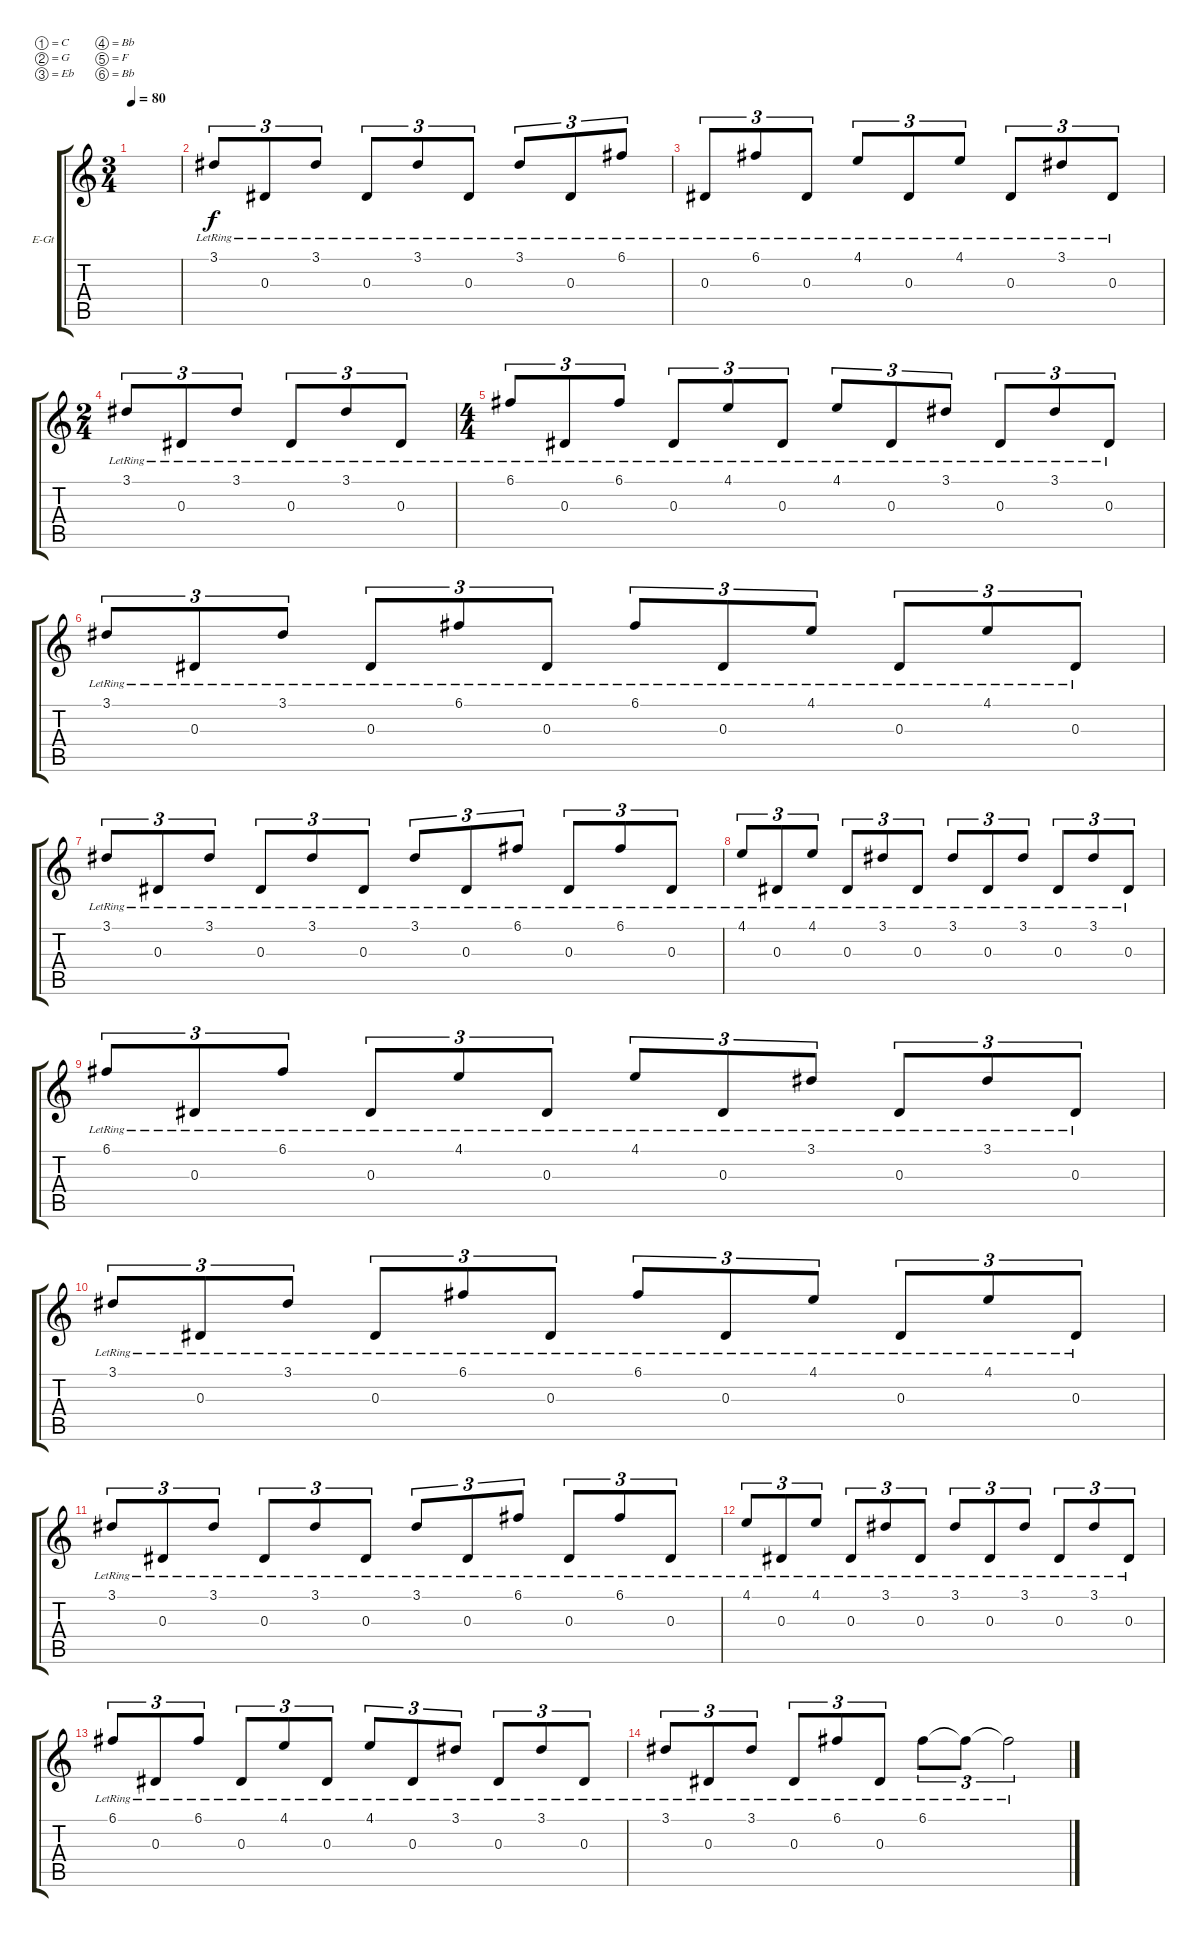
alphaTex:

\bracketExtendMode groupsimilarinstruments
\firstSystemTrackNameOrientation horizontal
\otherSystemsTrackNameOrientation horizontal
\track ("Clean Guitar" "E-Gt") {instrument electricguitarclean}
\staff {score tabs}
\tuning (C4 G3 Eb3 Bb2 F2 Bb1)
\ts (3 4)
\tempo 80
\clef g2
\scale
0.487395
\ks c
|
\scale
0.256303 3.1{lr}.8{tu (3 2)} 0.3{lr}.8{tu (3 2)} 3.1{lr}.8{tu (3 2)} 0.3{lr}.8{tu (3 2)} 3.1{lr}.8{tu (3 2)} 0.3{lr}.8{tu (3 2)} 3.1{lr}.8{tu (3 2)} 0.3{lr}.8{tu (3 2)} 6.1{lr}.8{tu (3 2)} |
\scale
0.256303 0.3{lr}.8{tu (3 2)} 6.1{lr}.8{tu (3 2)} 0.3{lr}.8{tu (3 2)} 4.1{lr}.8{tu (3 2)} 0.3{lr}.8{tu (3 2)} 4.1{lr}.8{tu (3 2)} 0.3{lr}.8{tu (3 2)} 3.1{lr}.8{tu (3 2)} 0.3{lr}.8{tu (3 2)} |
\ts (2 4)
\scale
0.256303 3.1{lr}.8{tu (3 2)} 0.3{lr}.8{tu (3 2)} 3.1{lr}.8{tu (3 2)} 0.3{lr}.8{tu (3 2)} 3.1{lr}.8{tu (3 2)} 0.3{lr}.8{tu (3 2)} |
\ts (4 4)
\scale
0.487395 6.1{lr}.8{tu (3 2)} 0.3{lr}.8{tu (3 2)} 6.1{lr}.8{tu (3 2)} 0.3{lr}.8{tu (3 2)} 4.1{lr}.8{tu (3 2)} 0.3{lr}.8{tu (3 2)} 4.1{lr}.8{tu (3 2)} 0.3{lr}.8{tu (3 2)} 3.1{lr}.8{tu (3 2)} 0.3{lr}.8{tu (3 2)} 3.1{lr}.8{tu (3 2)} 0.3{lr}.8{tu (3 2)} |
\scale
0.333333 3.1{lr}.8{tu (3 2)} 0.3{lr}.8{tu (3 2)} 3.1{lr}.8{tu (3 2)} 0.3{lr}.8{tu (3 2)} 6.1{lr}.8{tu (3 2)} 0.3{lr}.8{tu (3 2)} 6.1{lr}.8{tu (3 2)} 0.3{lr}.8{tu (3 2)} 4.1{lr}.8{tu (3 2)} 0.3{lr}.8{tu (3 2)} 4.1{lr}.8{tu (3 2)} 0.3{lr}.8{tu (3 2)} |
\scale
0.333333 3.1{lr}.8{tu (3 2)} 0.3{lr}.8{tu (3 2)} 3.1{lr}.8{tu (3 2)} 0.3{lr}.8{tu (3 2)} 3.1{lr}.8{tu (3 2)} 0.3{lr}.8{tu (3 2)} 3.1{lr}.8{tu (3 2)} 0.3{lr}.8{tu (3 2)} 6.1{lr}.8{tu (3 2)} 0.3{lr}.8{tu (3 2)} 6.1{lr}.8{tu (3 2)} 0.3{lr}.8{tu (3 2)} |
\scale
0.333333 4.1{lr}.8{tu (3 2)} 0.3{lr}.8{tu (3 2)} 4.1{lr}.8{tu (3 2)} 0.3{lr}.8{tu (3 2)} 3.1{lr}.8{tu (3 2)} 0.3{lr}.8{tu (3 2)} 3.1{lr}.8{tu (3 2)} 0.3{lr}.8{tu (3 2)} 3.1{lr}.8{tu (3 2)} 0.3{lr}.8{tu (3 2)} 3.1{lr}.8{tu (3 2)} 0.3{lr}.8{tu (3 2)} |
\scale
0.333333 6.1{lr}.8{tu (3 2)} 0.3{lr}.8{tu (3 2)} 6.1{lr}.8{tu (3 2)} 0.3{lr}.8{tu (3 2)} 4.1{lr}.8{tu (3 2)} 0.3{lr}.8{tu (3 2)} 4.1{lr}.8{tu (3 2)} 0.3{lr}.8{tu (3 2)} 3.1{lr}.8{tu (3 2)} 0.3{lr}.8{tu (3 2)} 3.1{lr}.8{tu (3 2)} 0.3{lr}.8{tu (3 2)} |
\scale
0.333333 3.1{lr}.8{tu (3 2)} 0.3{lr}.8{tu (3 2)} 3.1{lr}.8{tu (3 2)} 0.3{lr}.8{tu (3 2)} 6.1{lr}.8{tu (3 2)} 0.3{lr}.8{tu (3 2)} 6.1{lr}.8{tu (3 2)} 0.3{lr}.8{tu (3 2)} 4.1{lr}.8{tu (3 2)} 0.3{lr}.8{tu (3 2)} 4.1{lr}.8{tu (3 2)} 0.3{lr}.8{tu (3 2)} |
\scale
0.333333 3.1{lr}.8{tu (3 2)} 0.3{lr}.8{tu (3 2)} 3.1{lr}.8{tu (3 2)} 0.3{lr}.8{tu (3 2)} 3.1{lr}.8{tu (3 2)} 0.3{lr}.8{tu (3 2)} 3.1{lr}.8{tu (3 2)} 0.3{lr}.8{tu (3 2)} 6.1{lr}.8{tu (3 2)} 0.3{lr}.8{tu (3 2)} 6.1{lr}.8{tu (3 2)} 0.3{lr}.8{tu (3 2)} |
\scale
0.333333 4.1{lr}.8{tu (3 2)} 0.3{lr}.8{tu (3 2)} 4.1{lr}.8{tu (3 2)} 0.3{lr}.8{tu (3 2)} 3.1{lr}.8{tu (3 2)} 0.3{lr}.8{tu (3 2)} 3.1{lr}.8{tu (3 2)} 0.3{lr}.8{tu (3 2)} 3.1{lr}.8{tu (3 2)} 0.3{lr}.8{tu (3 2)} 3.1{lr}.8{tu (3 2)} 0.3{lr}.8{tu (3 2)} |
\scale
0.333333 6.1{lr}.8{tu (3 2)} 0.3{lr}.8{tu (3 2)} 6.1{lr}.8{tu (3 2)} 0.3{lr}.8{tu (3 2)} 4.1{lr}.8{tu (3 2)} 0.3{lr}.8{tu (3 2)} 4.1{lr}.8{tu (3 2)} 0.3{lr}.8{tu (3 2)} 3.1{lr}.8{tu (3 2)} 0.3{lr}.8{tu (3 2)} 3.1{lr}.8{tu (3 2)} 0.3{lr}.8{tu (3 2)} |
\scale
0.333333 3.1{lr}.8{tu (3 2)} 0.3{lr}.8{tu (3 2)} 3.1{lr}.8{tu (3 2)} 0.3{lr}.8{tu (3 2)} 6.1{lr}.8{tu (3 2)} 0.3{lr}.8{tu (3 2)} 6.1{lr}.8{tu (3 2)} 6.1{lr t}.8{tu (3 2)} 6.1{lr t}.2{tu (3 2)} |
\scale
0.333333 |
\scale
0.333333
